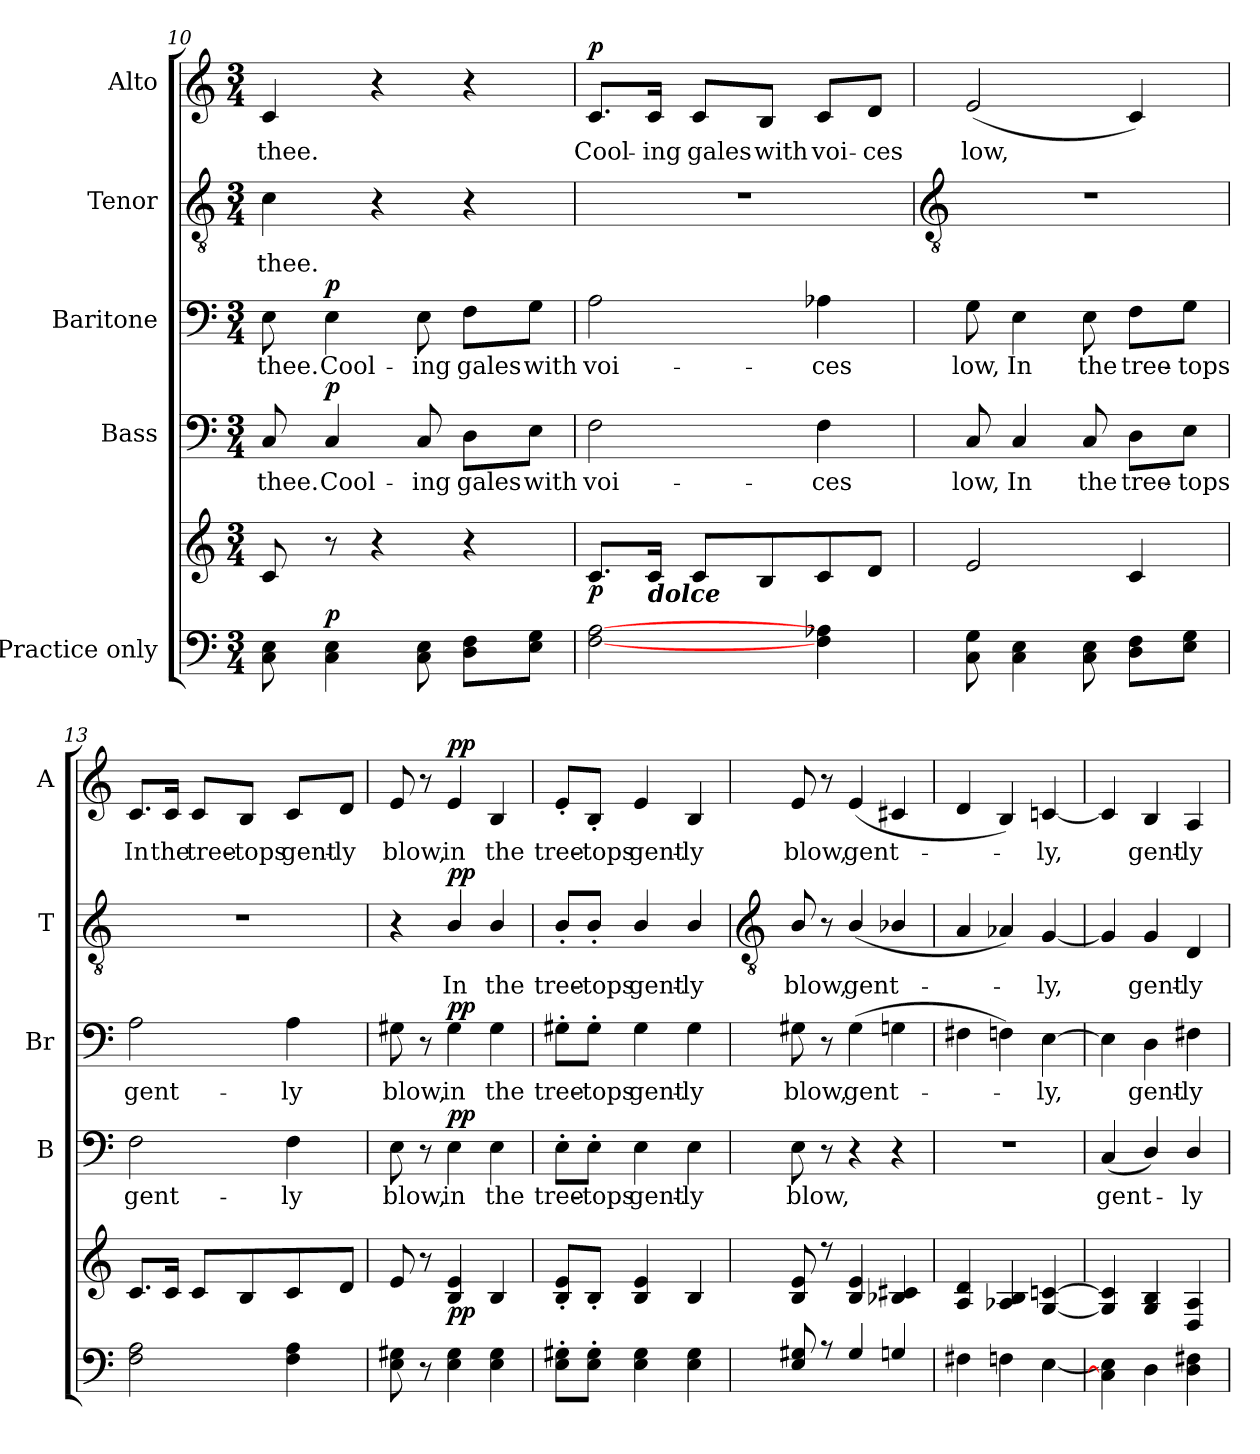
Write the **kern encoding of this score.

**kern	**kern	**dynam	**kern	**text	**dynam	**kern	**text	**dynam	**kern	**text	**dynam	**kern	**text	**dynam
*part5	*part5	*part5	*part4	*part4	*part4	*part3	*part3	*part3	*part2	*part2	*part2	*part1	*part1	*part1
*staff6	*staff5	*staff5/6	*staff4	*staff4	*staff4	*staff3	*staff3	*staff3	*staff2	*staff2	*staff2	*staff1	*staff1	*staff1
*I"Practice only	*	*	*I"Bass	*	*	*I"Baritone	*	*	*I"Tenor	*	*	*I"Alto	*	*
*	*	*	*I'B	*	*	*I'Br	*	*	*I'T	*	*	*I'A	*	*
*clefF4	*clefG2	*	*clefF4	*	*	*clefF4	*	*	*clefGv2	*	*	*clefG2	*	*
*k[]	*k[]	*	*k[]	*	*	*k[]	*	*	*k[]	*	*	*k[]	*	*
*C:	*C:	*	*C:	*	*	*C:	*	*	*C:	*	*	*C:	*	*
*M3/4	*M3/4	*	*M3/4	*	*	*M3/4	*	*	*M3/4	*	*	*M3/4	*	*
=10	=10	=10	=10	=10	=10	=10	=10	=10	=10	=10	=10	=10	=10	=10
!	!	!	!	!LO:LY:b	!	!	!LO:LY:b	!	!	!LO:LY:b	!	!	!LO:LY:b	!
8C 8E	8c	.	8C	thee.	.	8E	thee.	.	4c	thee.	.	4c	thee.	.
!	!	!LO:DY:a=2	!	!LO:LY:b	!LO:DY:b	!	!LO:LY:b	!LO:DY:b	!	!	!	!	!	!
4C 4E	8r	p	4C	Cool-	p	4E	Cool-	p	.	.	.	.	.	.
.	4r	.	.	.	.	.	.	.	4r	.	.	4r	.	.
!	!	!	!	!LO:LY:b	!	!	!LO:LY:b	!	!	!	!	!	!	!
8C 8E	.	.	8C	-ing	.	8E	-ing	.	.	.	.	.	.	.
!	!	!	!	!LO:LY:b	!	!	!LO:LY:b	!	!	!	!	!	!	!
8D 8FL	4r	.	8D\L	gales	.	8F\L	gales	.	4r	.	.	4r	.	.
!	!	!	!	!LO:LY:b	!	!	!LO:LY:b	!	!	!	!	!	!	!
8E 8GJ	.	.	8E\J	with	.	8G\J	with	.	.	.	.	.	.	.
=11	=11	=11	=11	=11	=11	=11	=11	=11	=11	=11	=11	=11	=11	=11
!	!	!LO:DY:b	!	!LO:LY:b	!	!	!LO:LY:b	!	!LO:N:vis=1	!	!	!	!LO:LY:b	!LO:DY:b
[2F [2A	8.cL	p	2F	voi-	.	2A	voi-	.	2.r	.	.	8.c/L	Cool-	p
!	!LO:TX:b:Bi:t=dolce	!	!	!	!	!	!	!	!	!	!	!	!	!
!	!	!	!	!	!	!	!	!	!	!	!	!	!LO:LY:b	!
.	16cJ	.	.	.	.	.	.	.	.	.	.	16c/Jk	-ing	.
!	!	!	!	!	!	!	!	!	!	!	!	!	!LO:LY:b	!
.	8cL	.	.	.	.	.	.	.	.	.	.	8c/L	gales	.
!	!	!	!	!	!	!	!	!	!	!	!	!	!LO:LY:b	!
.	8B	.	.	.	.	.	.	.	.	.	.	8B/J	with	.
!	!	!	!	!LO:LY:b	!	!	!LO:LY:b	!	!	!	!	!	!LO:LY:b	!
4F 4A-X	8c	.	4F	-ces	.	4A-X	-ces	.	.	.	.	8c/L	voi-	.
!	!	!	!	!	!	!	!	!	!	!	!	!	!LO:LY:b	!
.	8dJ	.	.	.	.	.	.	.	.	.	.	8d/J	-ces	.
!!LO:LB:g=z
=12	=12	=12	=12	=12	=12	=12	=12	=12	=12	=12	=12	=12	=12	=12
*	*	*	*	*	*	*	*	*	*clefGv2	*	*	*	*	*
!	!	!	!	!LO:LY:b	!	!	!LO:LY:b	!	!LO:N:vis=1	!	!	!	!LO:LY:b	!
8C 8G	2e	.	8C	low,	.	8G	low,	.	2.r	.	.	(<2e	low,	.
!	!	!	!	!LO:LY:b	!	!	!LO:LY:b	!	!	!	!	!	!	!
4C 4E	.	.	4C	In	.	4E	In	.	.	.	.	.	.	.
!	!	!	!	!LO:LY:b	!	!	!LO:LY:b	!	!	!	!	!	!	!
8C 8E	.	.	8C	the	.	8E	the	.	.	.	.	.	.	.
!	!	!	!	!LO:LY:b	!	!	!LO:LY:b	!	!	!	!	!	!	!
8D 8FL	4c	.	8D\L	tree-	.	8F\L	tree-	.	.	.	.	4c)	.	.
!	!	!	!	!LO:LY:b	!	!	!LO:LY:b	!	!	!	!	!	!	!
8E 8GJ	.	.	8E\J	-tops	.	8G\J	-tops	.	.	.	.	.	.	.
=13	=13	=13	=13	=13	=13	=13	=13	=13	=13	=13	=13	=13	=13	=13
!	!	!	!	!LO:LY:b	!	!	!LO:LY:b	!	!LO:N:vis=1	!	!	!	!LO:LY:b	!
2F 2A	8.cL	.	2F	gent-	.	2A	gent-	.	2.r	.	.	8.c/L	In	.
!	!	!	!	!	!	!	!	!	!	!	!	!	!LO:LY:b	!
.	16cJ	.	.	.	.	.	.	.	.	.	.	16c/Jk	the	.
!	!	!	!	!	!	!	!	!	!	!	!	!	!LO:LY:b	!
.	8cL	.	.	.	.	.	.	.	.	.	.	8c/L	tree-	.
!	!	!	!	!	!	!	!	!	!	!	!	!	!LO:LY:b	!
.	8B	.	.	.	.	.	.	.	.	.	.	8B/J	-tops	.
!	!	!	!	!LO:LY:b	!	!	!LO:LY:b	!	!	!	!	!	!LO:LY:b	!
4F 4A	8c	.	4F	-ly	.	4A	-ly	.	.	.	.	8c/L	gent-	.
!	!	!	!	!	!	!	!	!	!	!	!	!	!LO:LY:b	!
.	8dJ	.	.	.	.	.	.	.	.	.	.	8d/J	-ly	.
=14	=14	=14	=14	=14	=14	=14	=14	=14	=14	=14	=14	=14	=14	=14
!	!	!	!	!LO:LY:b	!	!	!LO:LY:b	!	!	!	!	!	!LO:LY:b	!
8E 8G#X	8e	.	8E	blow,	.	8G#X	blow,	.	4r	.	.	8e	blow,	.
8r	8r	.	8r	.	.	8r	.	.	.	.	.	8r	.	.
!	!	!LO:DY:b	!	!LO:LY:b	!LO:DY:b	!	!LO:LY:b	!LO:DY:b	!	!LO:LY:b	!LO:DY:b	!	!LO:LY:b	!LO:DY:b
4E 4G#	4B 4e	pp	4E	in	pp	4G#	in	pp	4B/	In	pp	4e	in	pp
!	!	!	!	!LO:LY:b	!	!	!LO:LY:b	!	!	!LO:LY:b	!	!	!LO:LY:b	!
4E 4G#	4B	.	4E	the	.	4G#	the	.	4B/	the	.	4B/	the	.
=15	=15	=15	=15	=15	=15	=15	=15	=15	=15	=15	=15	=15	=15	=15
!	!	!	!	!LO:LY:b	!	!	!LO:LY:b	!	!	!LO:LY:b	!	!	!LO:LY:b	!
8E' 8G#X'L	8B' 8e'L	.	8E'\L	tree-	.	8G#X'\L	tree-	.	8B'/L	tree-	.	8e'/L	tree-	.
!	!	!	!	!LO:LY:b	!	!	!LO:LY:b	!	!	!LO:LY:b	!	!	!LO:LY:b	!
8E' 8G#'J	8B'J	.	8E'\J	-tops	.	8G#'\J	-tops	.	8B'/J	-tops	.	8B'/J	-tops	.
!	!	!	!	!LO:LY:b	!	!	!LO:LY:b	!	!	!LO:LY:b	!	!	!LO:LY:b	!
4E 4G#	4B 4e	.	4E	gent-	.	4G#	gent-	.	4B/	gent-	.	4e	gent-	.
!	!	!	!	!LO:LY:b	!	!	!LO:LY:b	!	!	!LO:LY:b	!	!	!LO:LY:b	!
4E 4G#	4B	.	4E	-ly	.	4G#	-ly	.	4B/	-ly	.	4B/	-ly	.
!!LO:LB:g=z
=16	=16	=16	=16	=16	=16	=16	=16	=16	=16	=16	=16	=16	=16	=16
*	*	*	*	*	*	*	*	*	*clefGv2	*	*	*	*	*
*^	*^	*	*	*	*	*	*	*	*	*	*	*	*	*
!	!LO:N:vis=1	!	!LO:N:vis=1	!	!	!LO:LY:b	!	!	!LO:LY:b	!	!	!LO:LY:b	!	!	!LO:LY:b	!
8E 8G#X	2.ryy	8B 8e	2.ryy	.	8E	blow,	.	8G#X	blow,	.	8B/	blow,	.	8e	blow,	.
8r	.	8r	.	.	8r	.	.	8r	.	.	8r	.	.	8r	.	.
!	!	!	!	!	!	!	!	!	!LO:LY:b	!	!	!LO:LY:b	!	!	!LO:LY:b	!
4G#	.	4B 4e	.	.	4r	.	.	(>4G#	gent-	.	(<4B/	gent-	.	(<4e	gent-	.
4Gn	.	4B-X 4c#X	.	.	4r	.	.	4Gn	.	.	4B-X/	.	.	4c#X	.	.
=17	=17	=17	=17	=17	=17	=17	=17	=17	=17	=17	=17	=17	=17	=17	=17	=17
!	!	!	!	!	!LO:N:vis=1	!	!	!	!	!	!	!	!	!	!	!
2.ryy	4F#X\	4A 4d	2ryy	.	2.r	.	.	4F#X	.	.	4A	.	.	4d	.	.
.	4Fn\	4A-X 4B	.	.	.	.	.	4Fn)	.	.	4A-X)	.	.	4B)	.	.
!	!	!	!	!	!	!	!	!	!LO:LY:b	!	!	!LO:LY:b	!	!	!LO:LY:b	!
.	[4E\	[4G [4cn	4ryy	.	.	.	.	[4E	ly,	.	[4G	ly,	.	[4cn	ly,	.
=18	=18	=18	=18	=18	=18	=18	=18	=18	=18	=18	=18	=18	=18	=18	=18	=18
!	!	!	!	!	!	!LO:LY:b	!	!	!	!	!	!	!	!	!	!
2.ryy	4C\] 4E\]	4G] 4c]	2ryy	.	(<4C	gent-	.	4E]	.	.	4G]	.	.	4c]	.	.
!	!	!	!	!	!	!	!	!	!LO:LY:b	!	!	!LO:LY:b	!	!	!LO:LY:b	!
.	4D\	4G 4B	.	.	4D/)	.	.	4D	gent-	.	4G	gent-	.	4B/	gent-	.
!	!	!	!	!	!	!LO:LY:b	!	!	!LO:LY:b	!	!	!LO:LY:b	!	!	!LO:LY:b	!
.	4D\ 4F#X\	4D 4A	4ryy	.	4D/	ly	.	4F#X	-ly	.	4D	-ly	.	4A	-ly	.
*v	*v	*	*	*	*	*	*	*	*	*	*	*	*	*	*	*
*	*v	*v	*	*	*	*	*	*	*	*	*	*	*	*	*
=	=	=	=	=	=	=	=	=	=	=	=	=	=	=
*-	*-	*-	*-	*-	*-	*-	*-	*-	*-	*-	*-	*-	*-	*-
